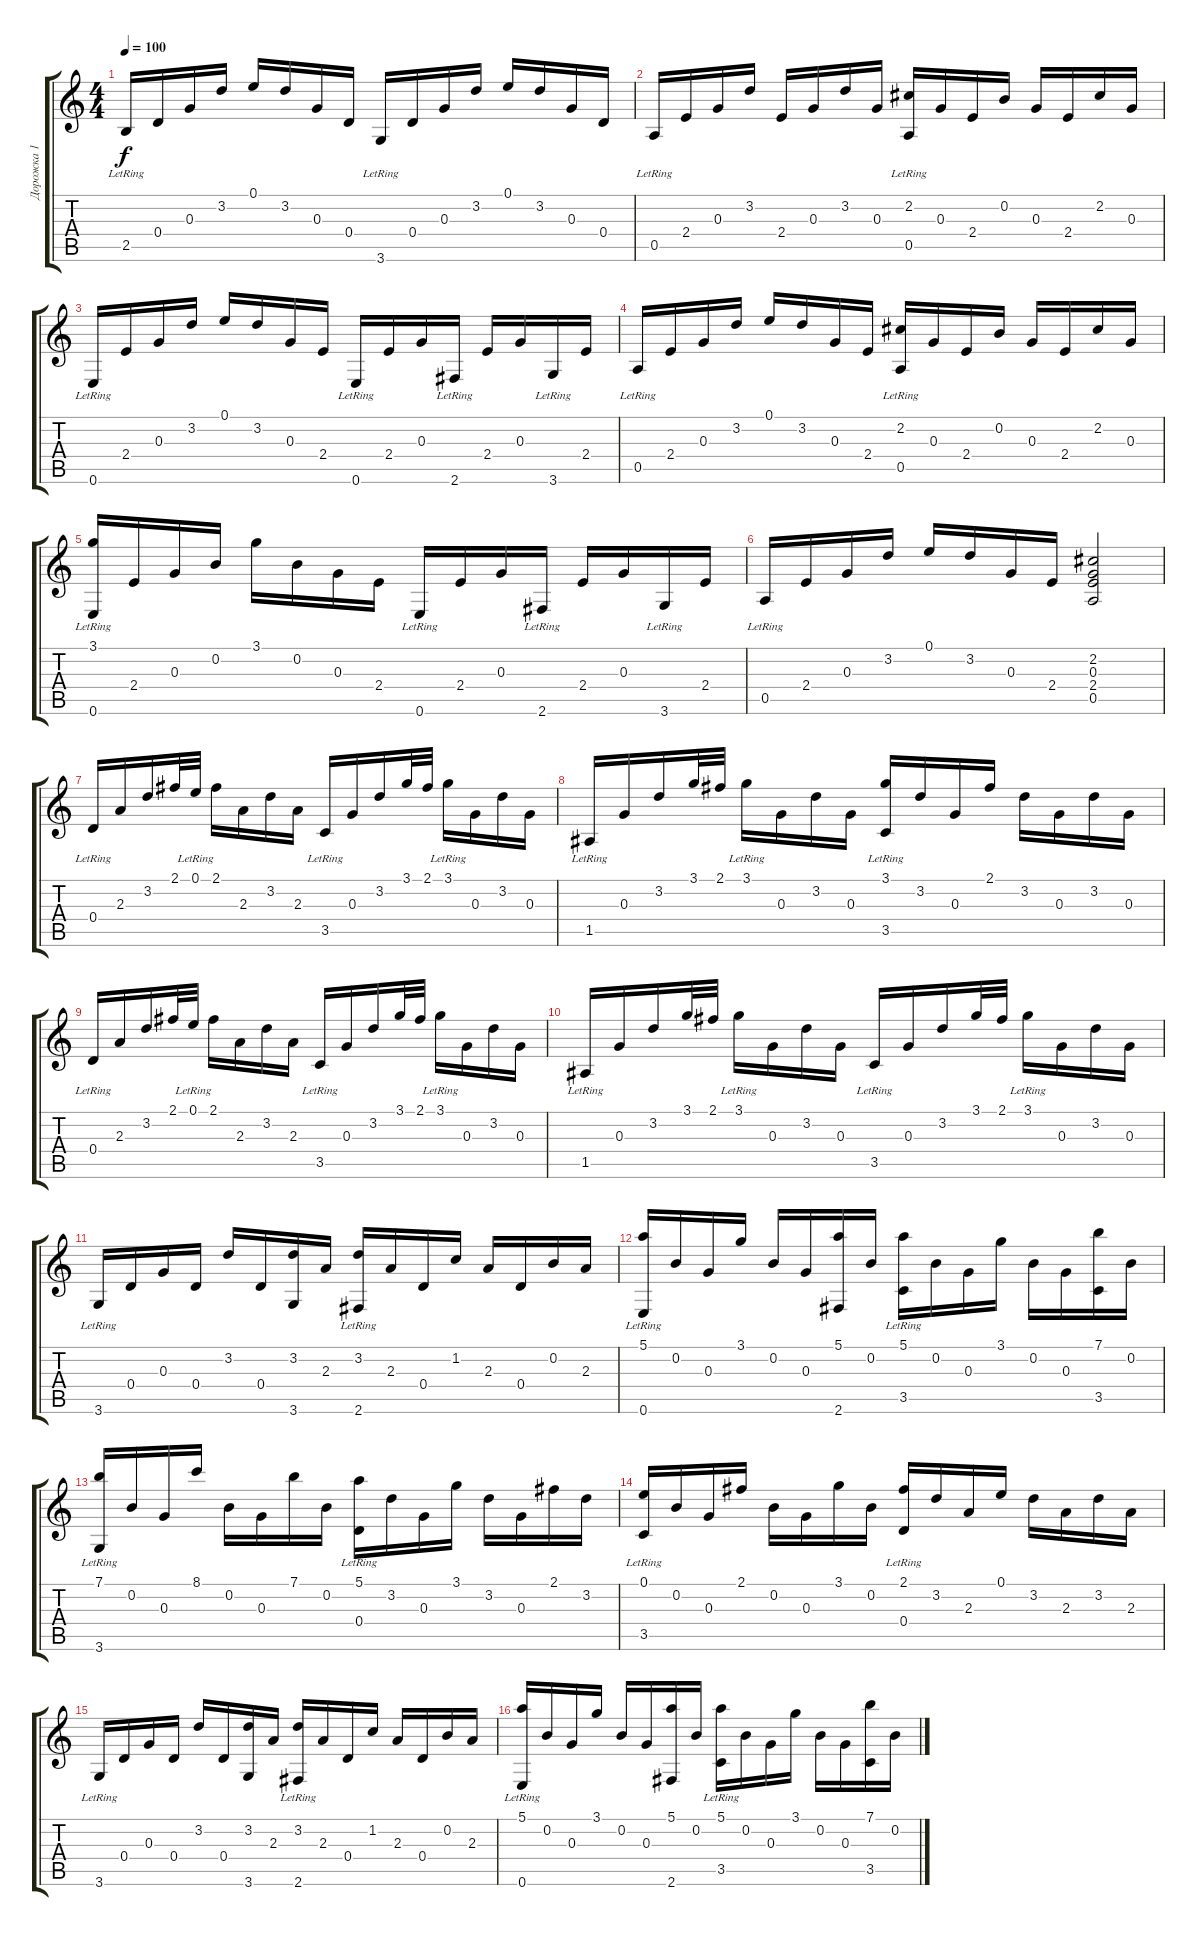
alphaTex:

\track ("Дорожка 1" "Дорожка 1") {instrument acousticguitarnylon}
\staff {score tabs}
\tuning (E4 B3 G3 D3 A2 E2) {hide}
\ts (4 4)
\tempo 100
\clef g2
\ks c
2.5{lr}.16{dy f} 0.4.16 0.3.16 3.2.16 0.1.16 3.2.16 0.3.16 0.4.16 3.6{lr}.16 0.4.16 0.3.16 3.2.16 0.1.16 3.2.16 0.3.16 0.4.16 |
0.5{lr}.16 2.4.16 0.3.16 3.2.16 2.4.16 0.3.16 3.2.16 0.3.16 (2.2 0.5{lr}).16 0.3.16 2.4.16 0.2.16 0.3.16 2.4.16 2.2.16 0.3.16 |
0.6{lr}.16 2.4.16 0.3.16 3.2.16 0.1.16 3.2.16 0.3.16 2.4.16 0.6{lr}.16 2.4.16 0.3.16 2.6{lr}.16 2.4.16 0.3.16 3.6{lr}.16 2.4.16 |
0.5{lr}.16 2.4.16 0.3.16 3.2.16 0.1.16 3.2.16 0.3.16 2.4.16 (2.2 0.5{lr}).16 0.3.16 2.4.16 0.2.16 0.3.16 2.4.16 2.2.16 0.3.16 |
(3.1 0.6{lr}).16 2.4.16 0.3.16 0.2.16 3.1.16 0.2.16 0.3.16 2.4.16 0.6{lr}.16 2.4.16 0.3.16 2.6{lr}.16 2.4.16 0.3.16 3.6{lr}.16 2.4.16 |
0.5{lr}.16 2.4.16 0.3.16 3.2.16 0.1.16 3.2.16 0.3.16 2.4.16 (2.2 0.3 2.4 0.5).2 |
0.4{lr}.16 2.3.16 3.2.16 2.1.32 0.1{lr}.32 2.1{lr}.16 2.3.16 3.2.16 2.3.16 3.5{lr}.16 0.3.16 3.2.16 3.1.32 2.1.32 3.1{lr}.16 0.3.16 3.2.16 0.3.16 |
1.5{lr}.16 0.3.16 3.2.16 3.1.32 2.1.32 3.1{lr}.16 0.3.16 3.2.16 0.3.16 (3.1 3.5{lr}).16 3.2.16 0.3.16 2.1.16 3.2.16 0.3.16 3.2.16 0.3.16 |
0.4{lr}.16 2.3.16 3.2.16 2.1.32 0.1{lr}.32 2.1{lr}.16 2.3.16 3.2.16 2.3.16 3.5{lr}.16 0.3.16 3.2.16 3.1.32 2.1.32 3.1{lr}.16 0.3.16 3.2.16 0.3.16 |
1.5{lr}.16 0.3.16 3.2.16 3.1.32 2.1.32 3.1{lr}.16 0.3.16 3.2.16 0.3.16 3.5{lr}.16 0.3.16 3.2.16 3.1.32 2.1.32 3.1{lr}.16 0.3.16 3.2.16 0.3.16 |
3.6{lr}.16 0.4.16 0.3.16 0.4.16 3.2.16 0.4.16 (3.2 3.6).16 2.3.16 (3.2 2.6{lr}).16 2.3.16 0.4.16 1.2.16 2.3.16 0.4.16 0.2.16 2.3.16 |
(5.1 0.6{lr}).16 0.2.16 0.3.16 3.1.16 0.2.16 0.3.16 (5.1 2.6).16 0.2.16 (5.1 3.5{lr}).16 0.2.16 0.3.16 3.1.16 0.2.16 0.3.16 (7.1 3.5).16 0.2.16 |
(7.1 3.6{lr}).16 0.2.16 0.3.16 8.1.16 0.2.16 0.3.16 7.1.16 0.2.16 (5.1 0.4{lr}).16 3.2.16 0.3.16 3.1.16 3.2.16 0.3.16 2.1.16 3.2.16 |
(0.1 3.5{lr}).16 0.2.16 0.3.16 2.1.16 0.2.16 0.3.16 3.1.16 0.2.16 (2.1 0.4{lr}).16 3.2.16 2.3.16 0.1.16 3.2.16 2.3.16 3.2.16 2.3.16 |
3.6{lr}.16 0.4.16 0.3.16 0.4.16 3.2.16 0.4.16 (3.2 3.6).16 2.3.16 (3.2 2.6{lr}).16 2.3.16 0.4.16 1.2.16 2.3.16 0.4.16 0.2.16 2.3.16 |
(5.1 0.6{lr}).16 0.2.16 0.3.16 3.1.16 0.2.16 0.3.16 (5.1 2.6).16 0.2.16 (5.1 3.5{lr}).16 0.2.16 0.3.16 3.1.16 0.2.16 0.3.16 (7.1 3.5).16 0.2.16
